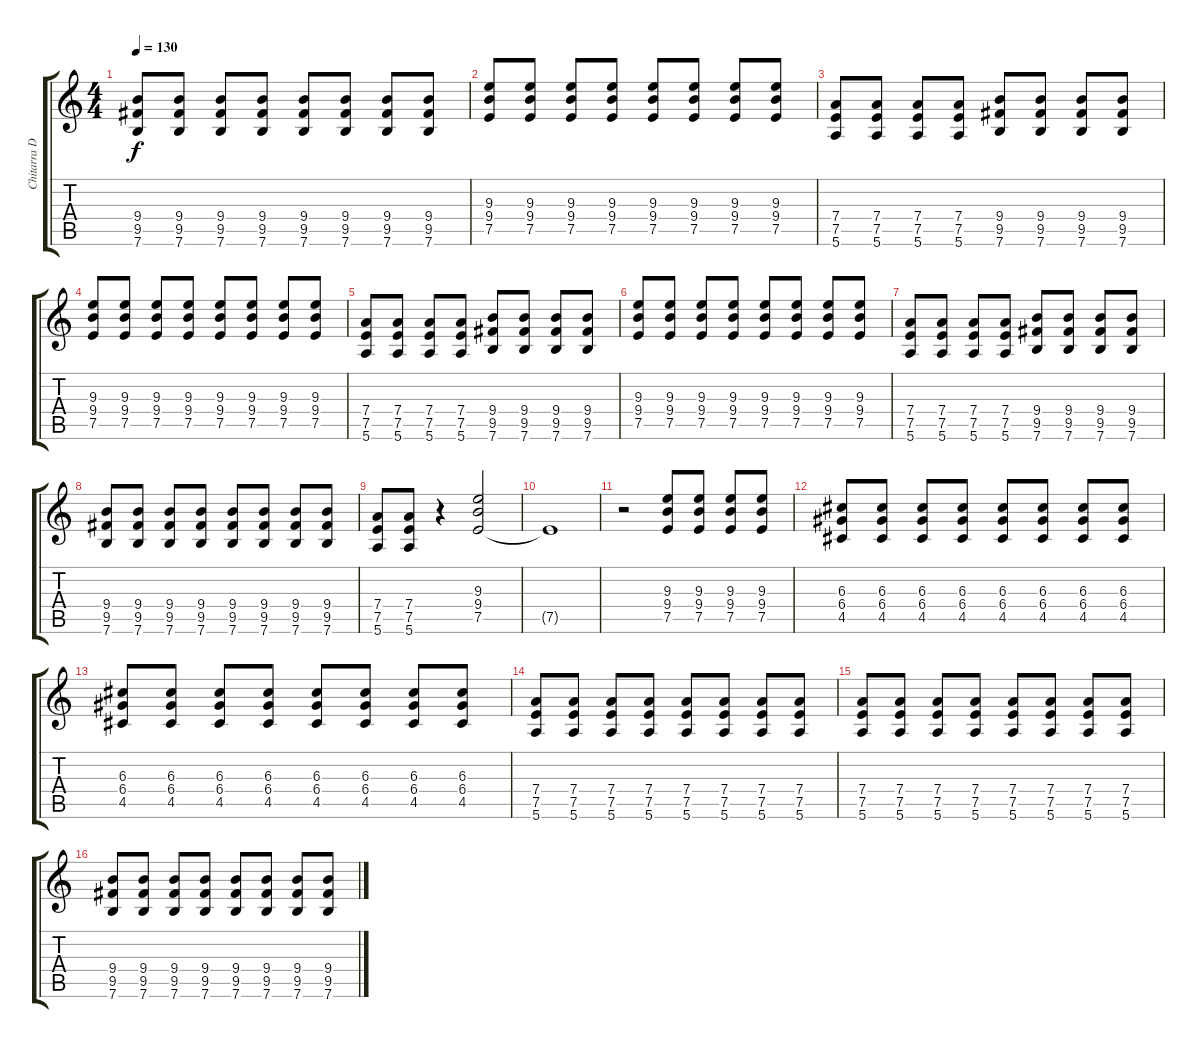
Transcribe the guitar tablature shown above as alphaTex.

\track ("Chitarra Distorta" "Chitarra D") {instrument distortionguitar}
\staff {score tabs}
\tuning (E4 B3 G3 D3 A2 E2) {hide}
\ts (4 4)
\tempo 130
\clef g2
\ks c
(9.4 9.5 7.6).8{dy f} (9.4 9.5 7.6).8 (9.4 9.5 7.6).8 (9.4 9.5 7.6).8 (9.4 9.5 7.6).8 (9.4 9.5 7.6).8 (9.4 9.5 7.6).8 (9.4 9.5 7.6).8 |
(9.3 9.4 7.5).8 (9.3 9.4 7.5).8 (9.3 9.4 7.5).8 (9.3 9.4 7.5).8 (9.3 9.4 7.5).8 (9.3 9.4 7.5).8 (9.3 9.4 7.5).8 (9.3 9.4 7.5).8 |
(7.4 7.5 5.6).8 (7.4 7.5 5.6).8 (7.4 7.5 5.6).8 (7.4 7.5 5.6).8 (9.4 9.5 7.6).8 (9.4 9.5 7.6).8 (9.4 9.5 7.6).8 (9.4 9.5 7.6).8 |
(9.3 9.4 7.5).8 (9.3 9.4 7.5).8 (9.3 9.4 7.5).8 (9.3 9.4 7.5).8 (9.3 9.4 7.5).8 (9.3 9.4 7.5).8 (9.3 9.4 7.5).8 (9.3 9.4 7.5).8 |
(7.4 7.5 5.6).8 (7.4 7.5 5.6).8 (7.4 7.5 5.6).8 (7.4 7.5 5.6).8 (9.4 9.5 7.6).8 (9.4 9.5 7.6).8 (9.4 9.5 7.6).8 (9.4 9.5 7.6).8 |
(9.3 9.4 7.5).8 (9.3 9.4 7.5).8 (9.3 9.4 7.5).8 (9.3 9.4 7.5).8 (9.3 9.4 7.5).8 (9.3 9.4 7.5).8 (9.3 9.4 7.5).8 (9.3 9.4 7.5).8 |
(7.4 7.5 5.6).8 (7.4 7.5 5.6).8 (7.4 7.5 5.6).8 (7.4 7.5 5.6).8 (9.4 9.5 7.6).8 (9.4 9.5 7.6).8 (9.4 9.5 7.6).8 (9.4 9.5 7.6).8 |
(9.4 9.5 7.6).8 (9.4 9.5 7.6).8 (9.4 9.5 7.6).8 (9.4 9.5 7.6).8 (9.4 9.5 7.6).8 (9.4 9.5 7.6).8 (9.4 9.5 7.6).8 (9.4 9.5 7.6).8 |
(7.4 7.5 5.6).8 (7.4 7.5 5.6).8 r.4 (9.3 9.4 7.5).2 |
7.5{t}.1 |
r.2 (9.3 9.4 7.5).8 (9.3 9.4 7.5).8 (9.3 9.4 7.5).8 (9.3 9.4 7.5).8 |
(6.3 6.4 4.5).8 (6.3 6.4 4.5).8 (6.3 6.4 4.5).8 (6.3 6.4 4.5).8 (6.3 6.4 4.5).8 (6.3 6.4 4.5).8 (6.3 6.4 4.5).8 (6.3 6.4 4.5).8 |
(6.3 6.4 4.5).8 (6.3 6.4 4.5).8 (6.3 6.4 4.5).8 (6.3 6.4 4.5).8 (6.3 6.4 4.5).8 (6.3 6.4 4.5).8 (6.3 6.4 4.5).8 (6.3 6.4 4.5).8 |
(7.4 7.5 5.6).8 (7.4 7.5 5.6).8 (7.4 7.5 5.6).8 (7.4 7.5 5.6).8 (7.4 7.5 5.6).8 (7.4 7.5 5.6).8 (7.4 7.5 5.6).8 (7.4 7.5 5.6).8 |
(7.4 7.5 5.6).8 (7.4 7.5 5.6).8 (7.4 7.5 5.6).8 (7.4 7.5 5.6).8 (7.4 7.5 5.6).8 (7.4 7.5 5.6).8 (7.4 7.5 5.6).8 (7.4 7.5 5.6).8 |
(9.4 9.5 7.6).8 (9.4 9.5 7.6).8 (9.4 9.5 7.6).8 (9.4 9.5 7.6).8 (9.4 9.5 7.6).8 (9.4 9.5 7.6).8 (9.4 9.5 7.6).8 (9.4 9.5 7.6).8
